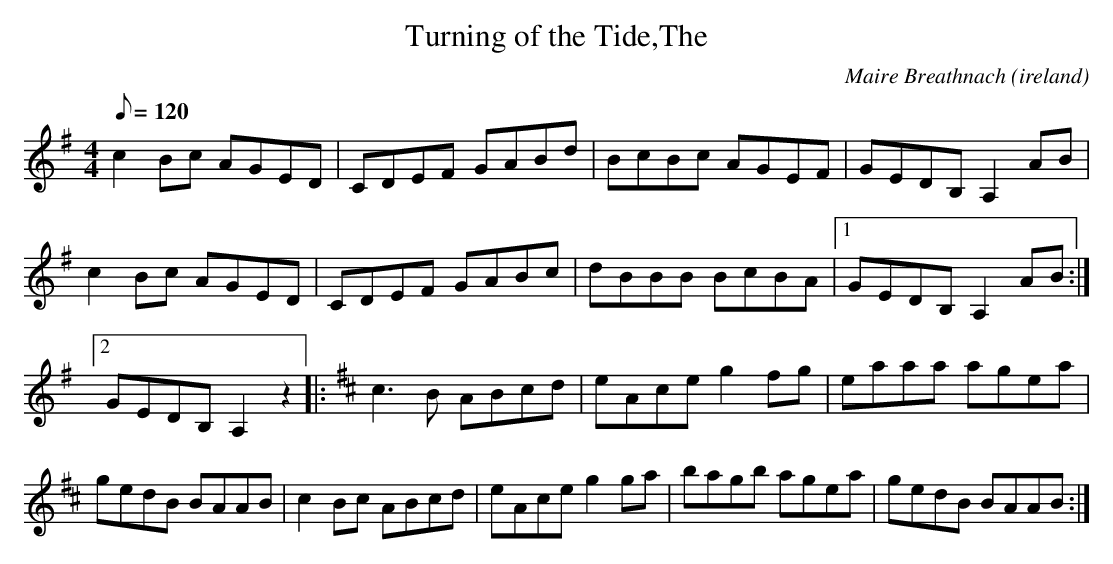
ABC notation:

X:1
T:Turning of the Tide,The
O:ireland
M:4/4
L:1/8
Q:120
C:Maire Breathnach
K:ADor
c2Bc AGED|CDEF GABd|BcBc AGEF|GEDB, A,2AB|c2Bc \
AGED|CDEF GABc|dBBB BcBA|1GEDB, A,2AB:|2GEDB, A,2z2|:\
K:AMix
c3 B ABcd|eAce g2fg|eaaa agea|gedB BAAB|c2Bc \
ABcd|eAce g2ga|bagb agea|gedB BAAB:|
